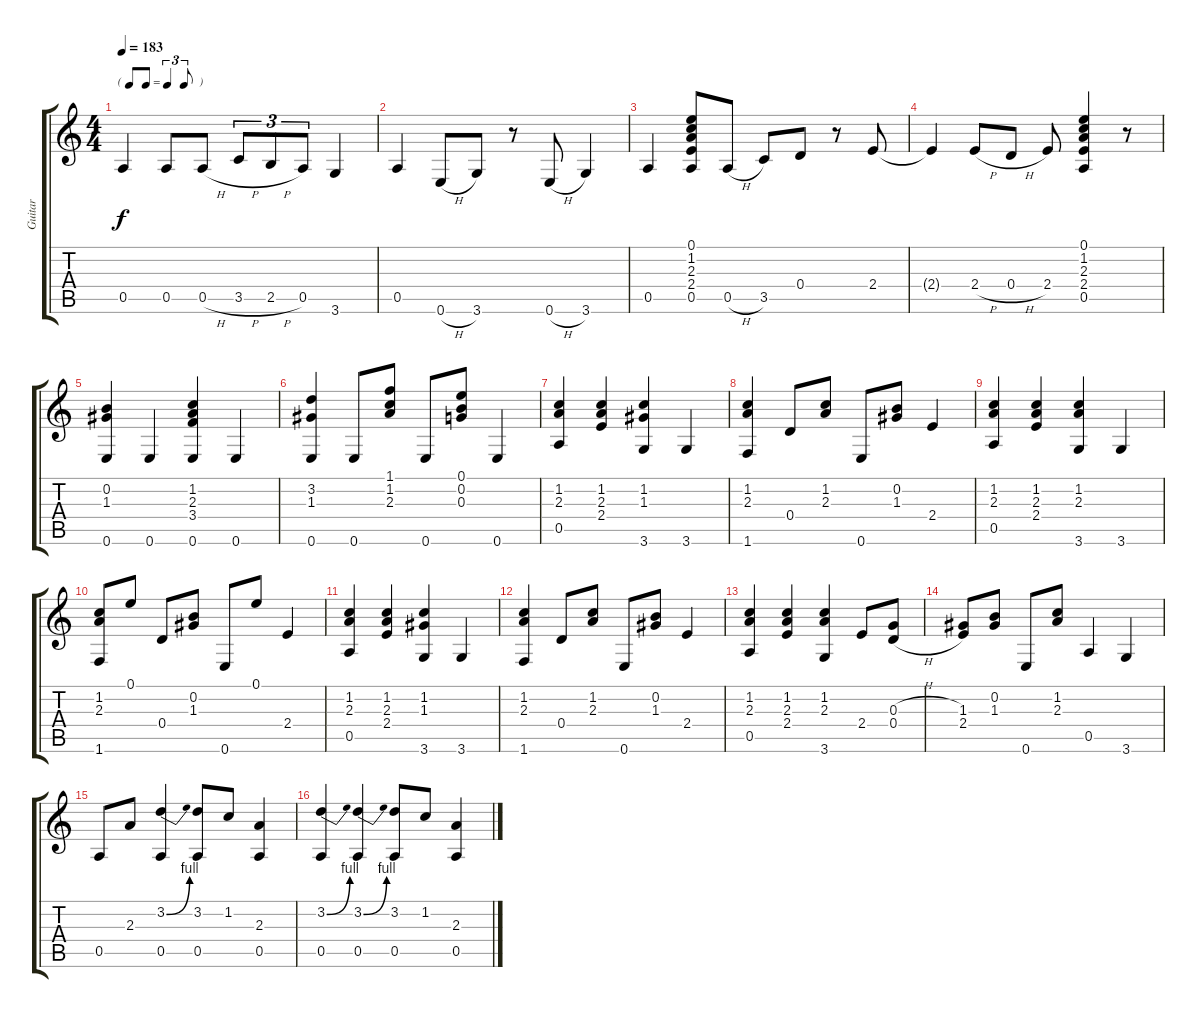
\track ("Guitar" "Guitar") {instrument acousticguitarsteel}
\staff {score tabs}
\tuning (E4 B3 G3 D3 A2 E2) {hide}
\ts (4 4)
\tf triplet8th
\tempo 183
\clef g2
\ks c
0.5.4{dy f} 0.5.8 0.5{h}.8 3.5{h}.8{tu (3 2)} 2.5{h}.8{tu (3 2)} 0.5.8{tu (3 2)} 3.6.4 |
0.5.4 0.6{h}.8 3.6.8 r.8 0.6{h}.8 3.6.4 |
0.5.4 (0.1 1.2 2.3 2.4 0.5).8 0.5{h}.8 3.5.8 0.4.8 r.8 2.4.8 |
2.4{t}.4 2.4{h}.8 0.4{h}.8 2.4.8 (0.1 1.2 2.3 2.4 0.5).4 r.8 |
(0.2 1.3 0.6).4 0.6.4 (1.2 2.3 3.4 0.6).4 0.6.4 |
(3.2 1.3 0.6).4 0.6.8 (1.1 1.2 2.3).8 0.6.8 (0.1 0.2 0.3).8 0.6.4 |
(1.2 2.3 0.5).4 (1.2 2.3 2.4).4 (1.2 1.3 3.6).4 3.6.4 |
(1.2 2.3 1.6).4 0.4.8 (1.2 2.3).8 0.6.8 (0.2 1.3).8 2.4.4 |
(1.2 2.3 0.5).4 (1.2 2.3 2.4).4 (1.2 2.3 3.6).4 3.6.4 |
(1.2 2.3 1.6).8 0.1.8 0.4.8 (0.2 1.3).8 0.6.8 0.1.8 2.4.4 |
(1.2 2.3 0.5).4 (1.2 2.3 2.4).4 (1.2 1.3 3.6).4 3.6.4 |
(1.2 2.3 1.6).4 0.4.8 (1.2 2.3).8 0.6.8 (0.2 1.3).8 2.4.4 |
(1.2 2.3 0.5).4 (1.2 2.3 2.4).4 (1.2 2.3 3.6).4 2.4.8 (0.3{h} 0.4{h}).8 |
(1.3 2.4).8 (0.2 1.3).8 0.6.8 (1.2 2.3).8 0.5.4 3.6.4 |
0.5.8 2.3.8 (3.2{be (bend 0 0 60 4)} 0.5).4 (3.2 0.5).8 1.2.8 (2.3 0.5).4 |
(3.2{be (bend 0 0 60 4)} 0.5).4 (3.2{be (bend 0 0 60 4)} 0.5).4 (3.2 0.5).8 1.2.8 (2.3 0.5).4
